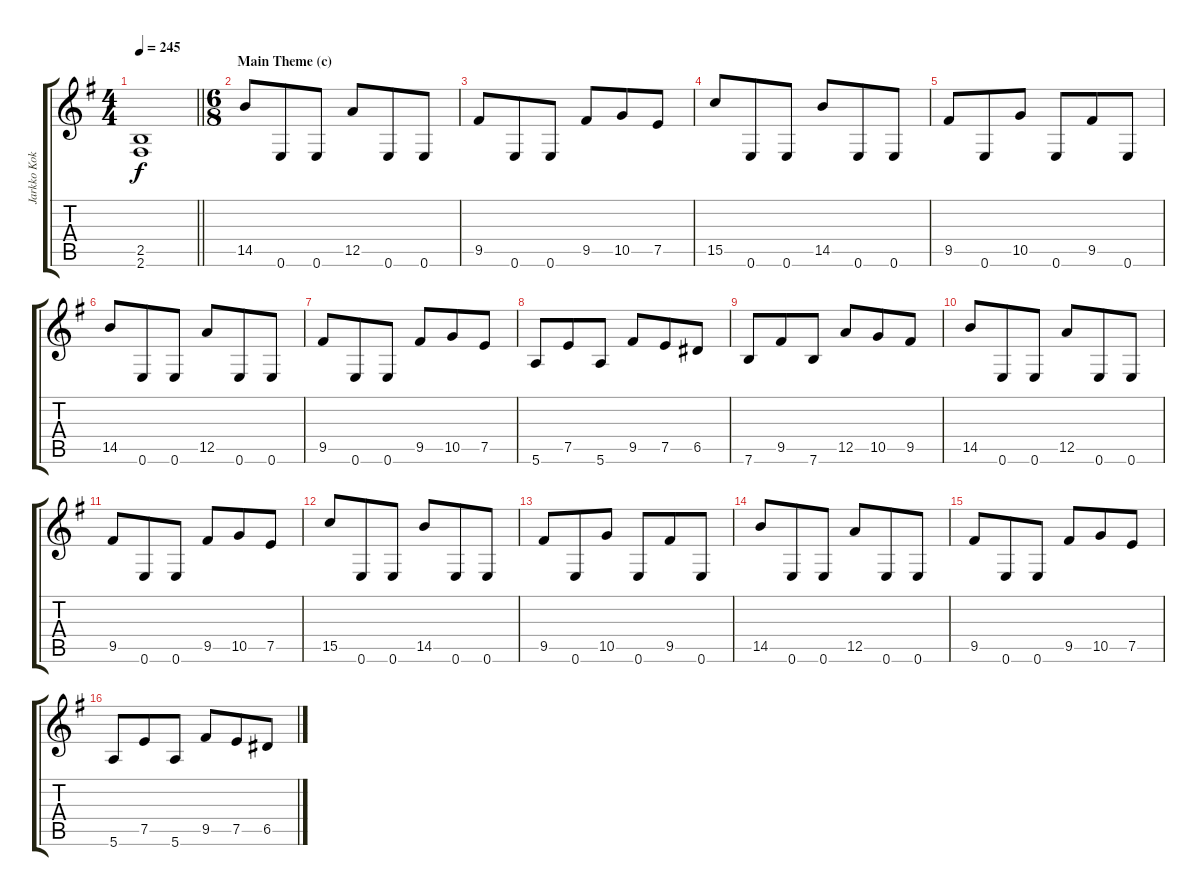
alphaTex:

\track ("Jarkko Kokko (guitar)" "Jarkko Kok") {instrument distortionguitar}
\staff {score tabs}
\tuning (E4 B3 G3 D3 A2 E2) {hide}
\ts (4 4)
\tempo 245
\clef g2
\barLineRight lightlight
\ks eminor
(2.5{t} 2.6{t}).1{dy f} |
\ts (6 8)
\section ("" "Main Theme (c)")
14.5.8 0.6.8 0.6.8 12.5.8 0.6.8 0.6.8 |
9.5.8 0.6.8 0.6.8 9.5.8 10.5.8 7.5.8 |
15.5.8 0.6.8 0.6.8 14.5.8 0.6.8 0.6.8 |
9.5.8 0.6.8 10.5.8 0.6.8 9.5.8 0.6.8 |
14.5.8 0.6.8 0.6.8 12.5.8 0.6.8 0.6.8 |
9.5.8 0.6.8 0.6.8 9.5.8 10.5.8 7.5.8 |
5.6.8 7.5.8 5.6.8 9.5.8 7.5.8 6.5.8 |
7.6.8 9.5.8 7.6.8 12.5.8 10.5.8 9.5.8 |
14.5.8 0.6.8 0.6.8 12.5.8 0.6.8 0.6.8 |
9.5.8 0.6.8 0.6.8 9.5.8 10.5.8 7.5.8 |
15.5.8 0.6.8 0.6.8 14.5.8 0.6.8 0.6.8 |
9.5.8 0.6.8 10.5.8 0.6.8 9.5.8 0.6.8 |
14.5.8 0.6.8 0.6.8 12.5.8 0.6.8 0.6.8 |
9.5.8 0.6.8 0.6.8 9.5.8 10.5.8 7.5.8 |
5.6.8 7.5.8 5.6.8 9.5.8 7.5.8 6.5.8
